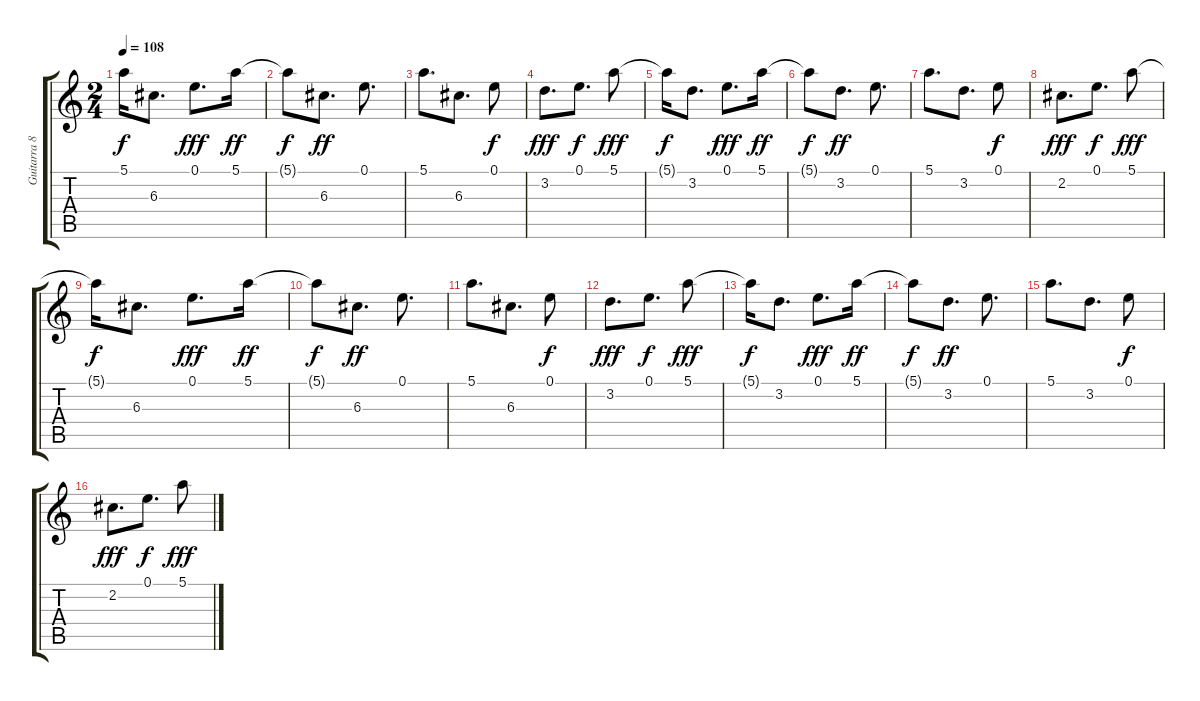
\track ("Guitarra 8" "Guitarra 8") {instrument electricguitarclean}
\staff {score tabs}
\tuning (E4 B3 G3 D3 A2 E2) {hide}
\ts (2 4)
\tempo 108
\clef g2
\ks c
5.1{t}.16{dy f} 6.3.8{d} 0.1.8{d dy fff} 5.1.16{dy ff} |
5.1{t}.8{dy f} 6.3.8{d dy ff} 0.1.8{d} |
5.1.8{d} 6.3.8{d} 0.1.8{dy f} |
3.2.8{d dy fff} 0.1.8{d dy f} 5.1.8{dy fff} |
5.1{t}.16{dy f} 3.2.8{d} 0.1.8{d dy fff} 5.1.16{dy ff} |
5.1{t}.8{dy f} 3.2.8{d dy ff} 0.1.8{d} |
5.1.8{d} 3.2.8{d} 0.1.8{dy f} |
2.2.8{d dy fff} 0.1.8{d dy f} 5.1.8{dy fff} |
5.1{t}.16{dy f} 6.3.8{d} 0.1.8{d dy fff} 5.1.16{dy ff} |
5.1{t}.8{dy f} 6.3.8{d dy ff} 0.1.8{d} |
5.1.8{d} 6.3.8{d} 0.1.8{dy f} |
3.2.8{d dy fff} 0.1.8{d dy f} 5.1.8{dy fff} |
5.1{t}.16{dy f} 3.2.8{d} 0.1.8{d dy fff} 5.1.16{dy ff} |
5.1{t}.8{dy f} 3.2.8{d dy ff} 0.1.8{d} |
5.1.8{d} 3.2.8{d} 0.1.8{dy f} |
2.2.8{d dy fff} 0.1.8{d dy f} 5.1.8{dy fff}
